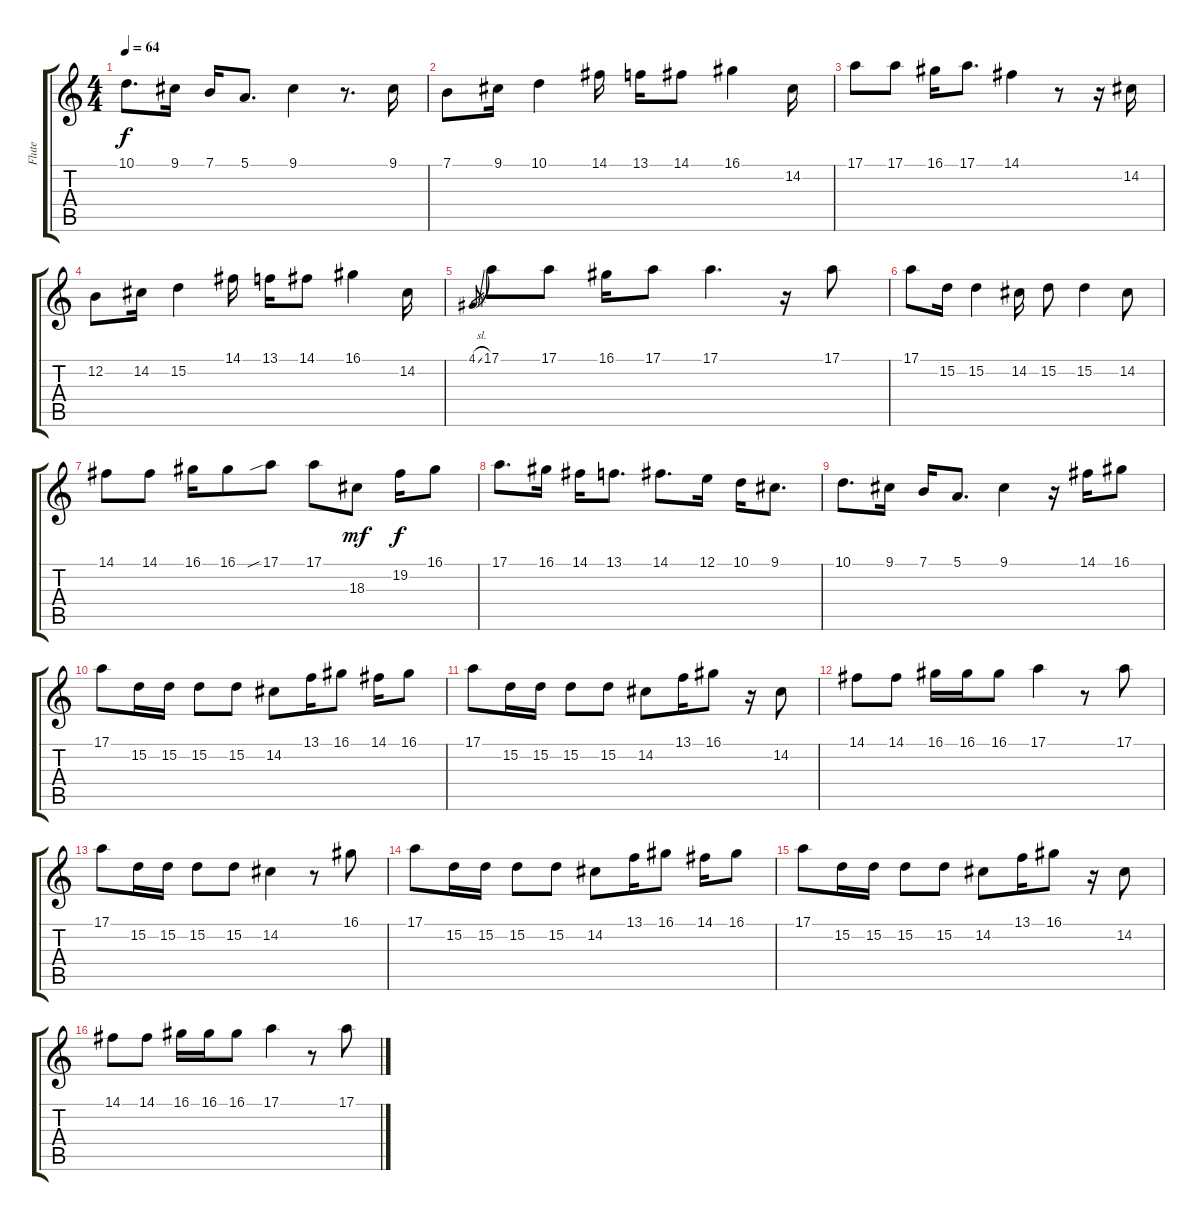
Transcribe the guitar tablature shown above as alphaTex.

\track ("Flute" "Flute") {instrument flute}
\staff {score tabs}
\tuning (E4 B3 G3 D3 A2 E2) {hide}
\ts (4 4)
\tempo 64
\clef g2
\ks c
10.1.8{d dy f} 9.1.16 7.1.16 5.1.8{d} 9.1.4 r.8{d} 9.1.16 |
7.1.8 9.1.16 10.1.4 14.1.16 13.1.16 14.1.8 16.1.4 14.2.16 |
17.1.8 17.1.8 16.1.16 17.1.8{d} 14.1.4 r.8 r.16 14.2.16 |
12.2.8 14.2.16 15.2.4 14.1.16 13.1.16 14.1.8 16.1.4 14.2.16 |
4.1{sl}.8{gr} 17.1.8 17.1.8 16.1.16 17.1.8 17.1.4{d} r.16 17.1.8 |
17.1.8 15.2.16 15.2.4 14.2.16 15.2.8 15.2.4 14.2.8 |
14.1.8 14.1.8 16.1.16 16.1.8 17.1{sib}.8 17.1.8 18.3.8{dy mf} 19.2.16{dy f} 16.1.8 |
17.1.8{d} 16.1.16 14.1.16 13.1.8{d} 14.1.8{d} 12.1.16 10.1.16 9.1.8{d} |
10.1.8{d} 9.1.16 7.1.16 5.1.8{d} 9.1.4 r.16 14.1.16 16.1.8 |
17.1.8 15.2.16 15.2.16 15.2.8 15.2.8 14.2.8 13.1.16 16.1.8 14.1.16 16.1.8 |
17.1.8 15.2.16 15.2.16 15.2.8 15.2.8 14.2.8 13.1.16 16.1.8 r.16 14.2.8 |
14.1.8 14.1.8 16.1.16 16.1.16 16.1.8 17.1.4 r.8 17.1.8 |
17.1.8 15.2.16 15.2.16 15.2.8 15.2.8 14.2.4 r.8 16.1.8 |
17.1.8 15.2.16 15.2.16 15.2.8 15.2.8 14.2.8 13.1.16 16.1.8 14.1.16 16.1.8 |
17.1.8 15.2.16 15.2.16 15.2.8 15.2.8 14.2.8 13.1.16 16.1.8 r.16 14.2.8 |
14.1.8 14.1.8 16.1.16 16.1.16 16.1.8 17.1.4 r.8 17.1.8
